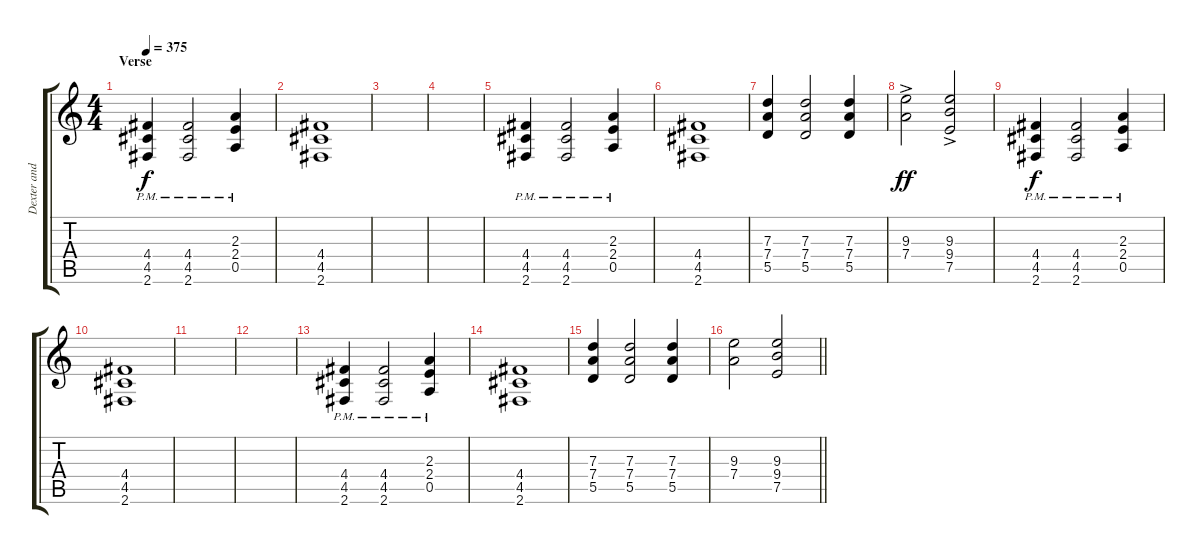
\track ("Dexter and Noodles (Guitars)" "Dexter and") {instrument overdrivenguitar}
\staff {score tabs}
\tuning (E4 B3 G3 D3 A2 E2) {hide}
\ts (4 4)
\section ("" "Verse")
\tempo 375
\clef g2
\ks c
(4.4{pm} 4.5{pm} 2.6{pm}).4{dy f} (4.4{pm} 4.5{pm} 2.6{pm}).2 (2.3{pm} 2.4{pm} 0.5{pm}).4 |
(4.4 4.5 2.6).1 |
|
|
(4.4{pm} 4.5{pm} 2.6{pm}).4 (4.4{pm} 4.5{pm} 2.6{pm}).2 (2.3{pm} 2.4{pm} 0.5{pm}).4 |
(4.4 4.5 2.6).1 |
(7.3 7.4 5.5).4 (7.3 7.4 5.5).2 (7.3 7.4 5.5).4 |
(9.3{ac} 7.4{ac}).2{dy ff} (9.3{ac} 9.4{ac} 7.5{ac}).2 |
(4.4{pm} 4.5{pm} 2.6{pm}).4{dy f} (4.4{pm} 4.5{pm} 2.6{pm}).2 (2.3{pm} 2.4{pm} 0.5{pm}).4 |
(4.4 4.5 2.6).1 |
|
|
(4.4{pm} 4.5{pm} 2.6{pm}).4 (4.4{pm} 4.5{pm} 2.6{pm}).2 (2.3{pm} 2.4{pm} 0.5{pm}).4 |
(4.4 4.5 2.6).1 |
(7.3 7.4 5.5).4 (7.3 7.4 5.5).2 (7.3 7.4 5.5).4 |
\barLineRight lightlight
(9.3 7.4).2 (9.3 9.4 7.5).2
